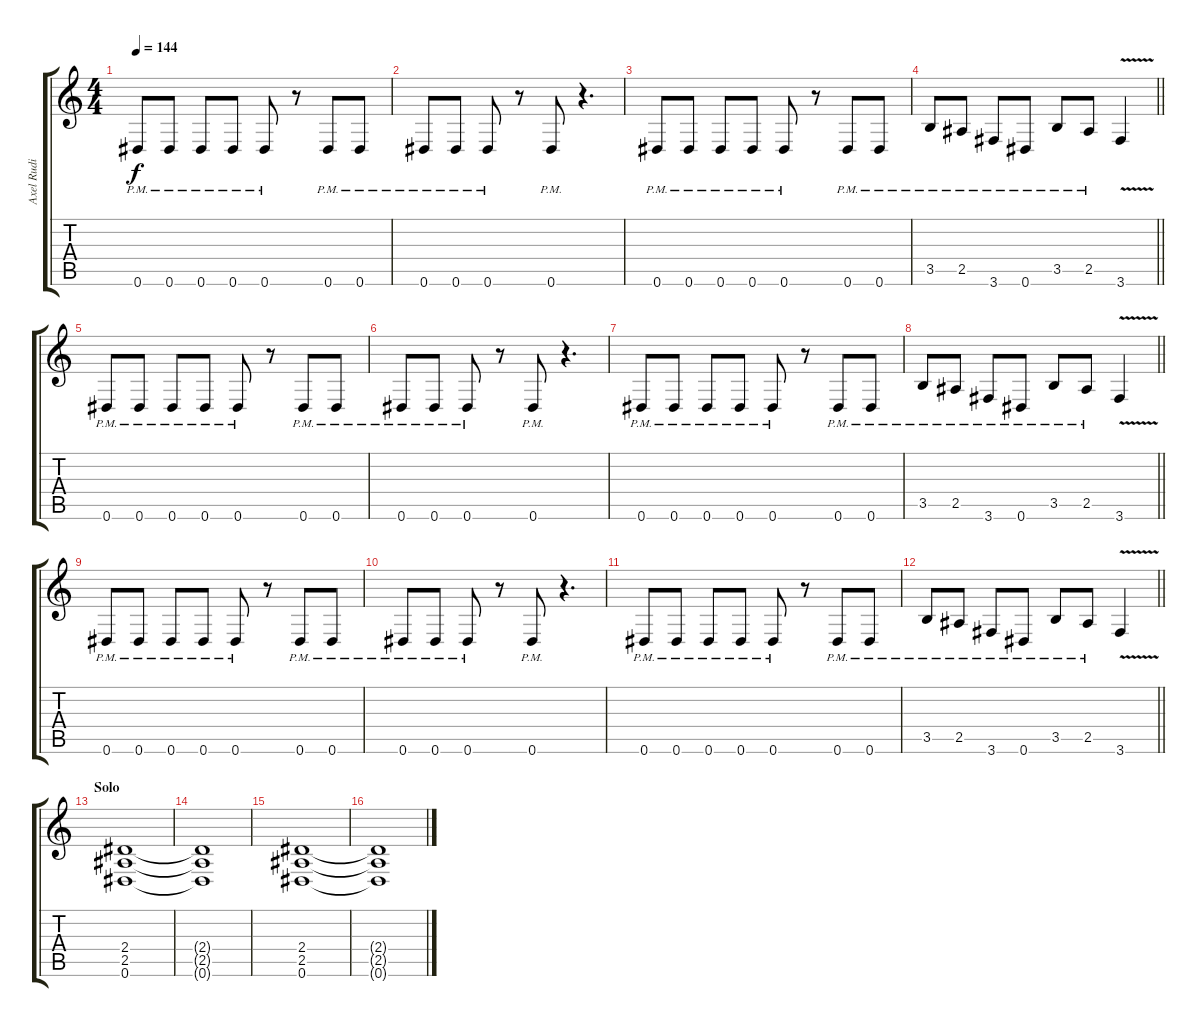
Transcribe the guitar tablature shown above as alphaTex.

\track ("Axel Rudi Pell" "Axel Rudi ") {instrument distortionguitar}
\staff {score tabs}
\tuning (Eb4 Bb3 Gb3 Db3 Ab2 Eb2) {hide}
\ts (4 4)
\tempo 144
\clef g2
\ks c
0.6{pm}.8{dy f} 0.6{pm}.8 0.6{pm}.8 0.6{pm}.8 0.6{pm}.8 r.8 0.6{pm}.8 0.6{pm}.8 |
0.6{pm}.8 0.6{pm}.8 0.6{pm}.8 r.8 0.6{pm}.8 r.4{d} |
0.6{pm}.8 0.6{pm}.8 0.6{pm}.8 0.6{pm}.8 0.6{pm}.8 r.8 0.6{pm}.8 0.6{pm}.8 |
\barLineRight lightlight
3.5{pm}.8 2.5{pm}.8 3.6{pm}.8 0.6{pm}.8 3.5{pm}.8 2.5{pm}.8 3.6{v}.4 |
0.6{pm}.8 0.6{pm}.8 0.6{pm}.8 0.6{pm}.8 0.6{pm}.8 r.8 0.6{pm}.8 0.6{pm}.8 |
0.6{pm}.8 0.6{pm}.8 0.6{pm}.8 r.8 0.6{pm}.8 r.4{d} |
0.6{pm}.8 0.6{pm}.8 0.6{pm}.8 0.6{pm}.8 0.6{pm}.8 r.8 0.6{pm}.8 0.6{pm}.8 |
\barLineRight lightlight
3.5{pm}.8 2.5{pm}.8 3.6{pm}.8 0.6{pm}.8 3.5{pm}.8 2.5{pm}.8 3.6{v}.4 |
0.6{pm}.8 0.6{pm}.8 0.6{pm}.8 0.6{pm}.8 0.6{pm}.8 r.8 0.6{pm}.8 0.6{pm}.8 |
0.6{pm}.8 0.6{pm}.8 0.6{pm}.8 r.8 0.6{pm}.8 r.4{d} |
0.6{pm}.8 0.6{pm}.8 0.6{pm}.8 0.6{pm}.8 0.6{pm}.8 r.8 0.6{pm}.8 0.6{pm}.8 |
\barLineRight lightlight
3.5{pm}.8 2.5{pm}.8 3.6{pm}.8 0.6{pm}.8 3.5{pm}.8 2.5{pm}.8 3.6{v}.4 |
\section ("" "Solo")
(2.4 2.5 0.6).1{volume 7} |
(2.4{t} 2.5{t} 0.6{t}).1 |
(2.4 2.5 0.6).1 |
(2.4{t} 2.5{t} 0.6{t}).1
